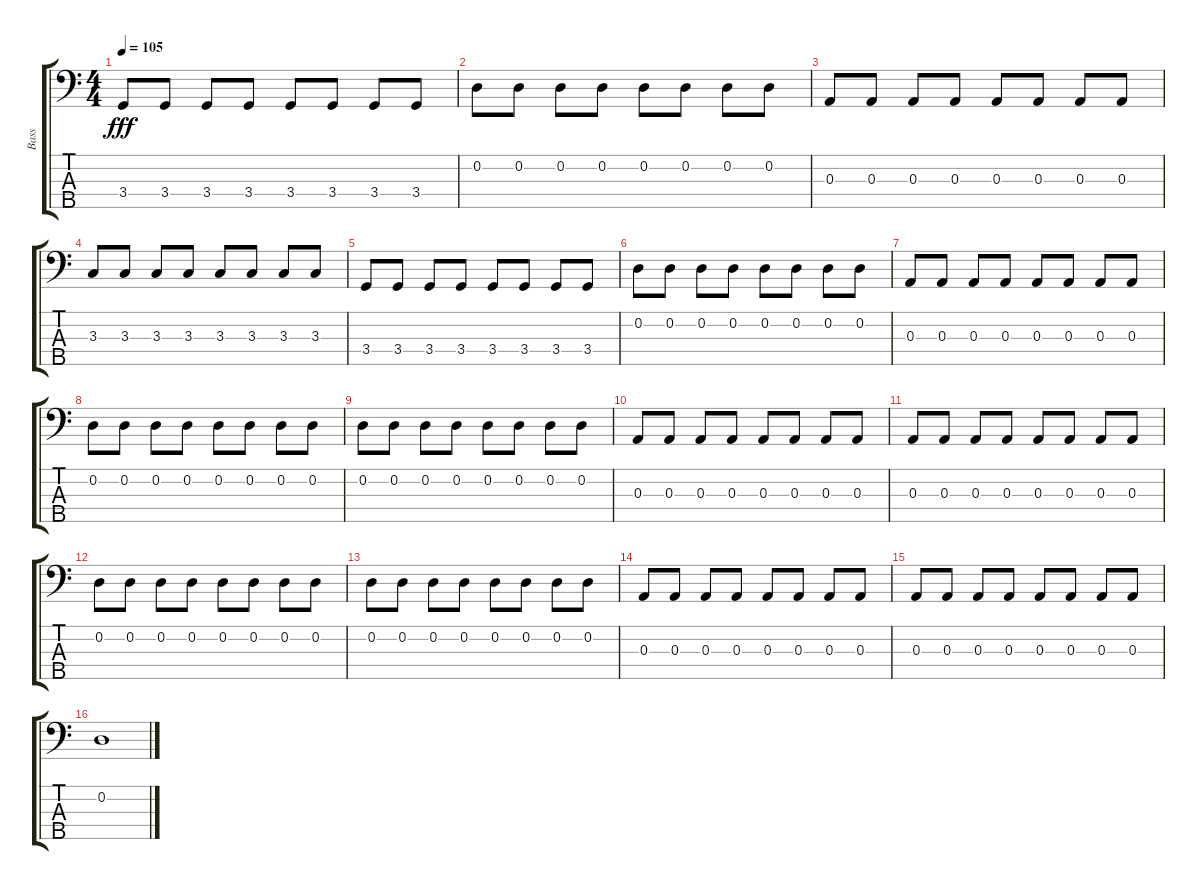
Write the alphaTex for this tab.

\track ("Bass" "Bass") {instrument electricbassfinger}
\staff {score tabs}
\tuning (G2 D2 A1 E1 B0) {hide}
\ts (4 4)
\tempo 105
\clef f4
\ks c
3.4.8{dy fff} 3.4.8 3.4.8 3.4.8 3.4.8 3.4.8 3.4.8 3.4.8 |
0.2.8 0.2.8 0.2.8 0.2.8 0.2.8 0.2.8 0.2.8 0.2.8 |
0.3.8 0.3.8 0.3.8 0.3.8 0.3.8 0.3.8 0.3.8 0.3.8 |
3.3.8 3.3.8 3.3.8 3.3.8 3.3.8 3.3.8 3.3.8 3.3.8 |
3.4.8 3.4.8 3.4.8 3.4.8 3.4.8 3.4.8 3.4.8 3.4.8 |
0.2.8 0.2.8 0.2.8 0.2.8 0.2.8 0.2.8 0.2.8 0.2.8 |
0.3.8 0.3.8 0.3.8 0.3.8 0.3.8 0.3.8 0.3.8 0.3.8 |
0.2.8 0.2.8 0.2.8 0.2.8 0.2.8 0.2.8 0.2.8 0.2.8 |
0.2.8 0.2.8 0.2.8 0.2.8 0.2.8 0.2.8 0.2.8 0.2.8 |
0.3.8 0.3.8 0.3.8 0.3.8 0.3.8 0.3.8 0.3.8 0.3.8 |
0.3.8 0.3.8 0.3.8 0.3.8 0.3.8 0.3.8 0.3.8 0.3.8 |
0.2.8 0.2.8 0.2.8 0.2.8 0.2.8 0.2.8 0.2.8 0.2.8 |
0.2.8 0.2.8 0.2.8 0.2.8 0.2.8 0.2.8 0.2.8 0.2.8 |
0.3.8 0.3.8 0.3.8 0.3.8 0.3.8 0.3.8 0.3.8 0.3.8 |
0.3.8 0.3.8 0.3.8 0.3.8 0.3.8 0.3.8 0.3.8 0.3.8 |
0.2.1
